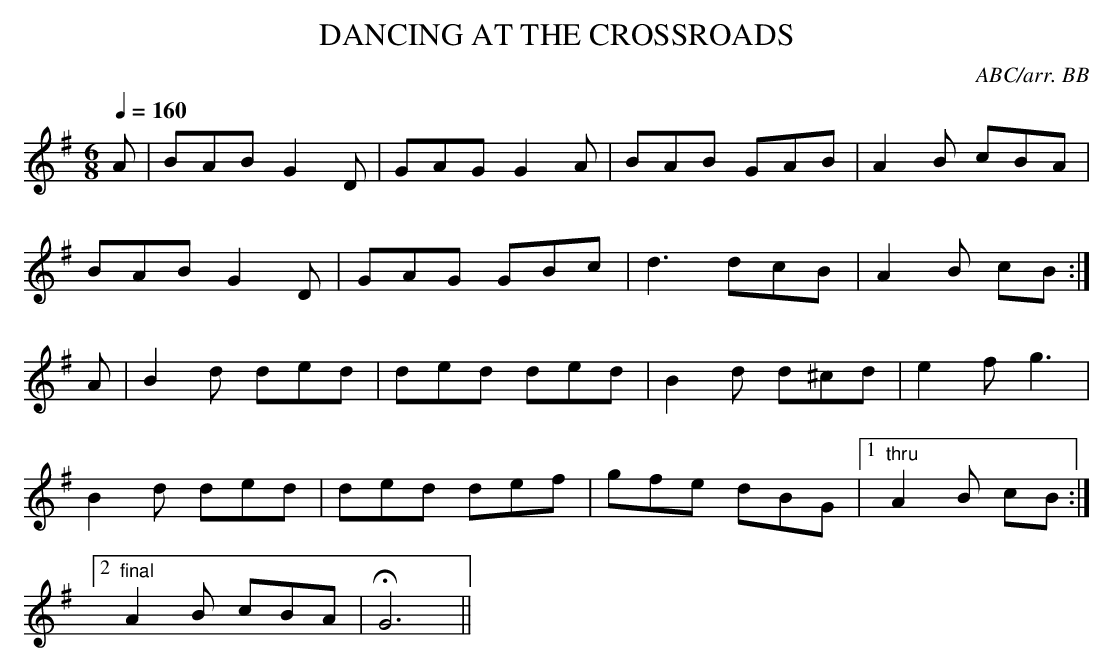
X:1
T:DANCING AT THE CROSSROADS
C:ABC/arr. BB
Q:1/4=160
M:6/8
L:1/8
K:G
A|BAB G2D|GAG G2A|BAB GAB|A2B cBA|
BAB G2 D|GAG GBc|d3 dcB|A2B cB :|
A|B2 d ded|ded ded|B2 d d^cd|e2 f g3|
B2 d ded|ded def|gfe dBG|1 "thru"A2B cB :|
[2 "final"A2B cBA|HG6||
